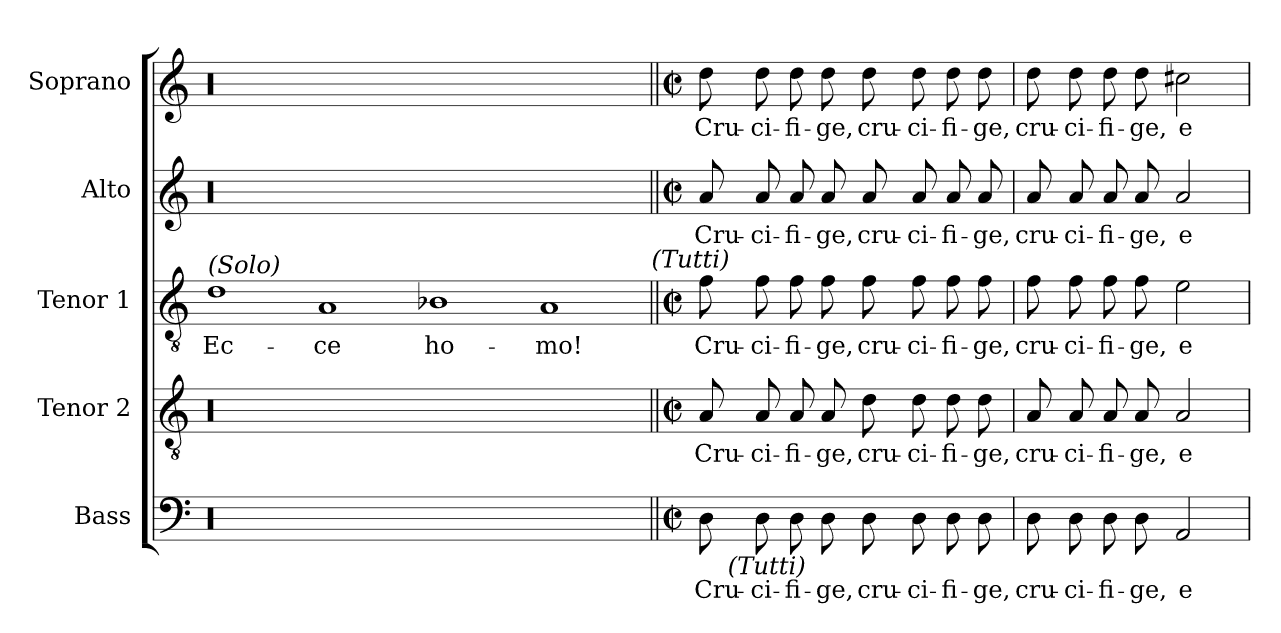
**kern	**text	**kern	**text	**kern	**text	**kern	**text	**kern	**text
*part5	*part5	*part4	*part4	*part3	*part3	*part2	*part2	*part1	*part1
*staff5	*staff5	*staff4	*staff4	*staff3	*staff3	*staff2	*staff2	*staff1	*staff1
*I"Bass	*	*I"Tenor 2	*	*I"Tenor 1	*	*I"Alto	*	*I"Soprano	*
*clefF4	*	*clefGv2	*	*clefGv2	*	*clefG2	*	*clefG2	*
*k[]	*	*k[]	*	*k[]	*	*k[]	*	*k[]	*
*C:	*	*C:	*	*C:	*	*C:	*	*C:	*
=1	=1	=1	=1	=1	=1	=1	=1	=1	=1
!	!	!	!	!LO:TX:a:i:t=(Solo)	!	!	!	!	!
00r	.	00r	.	1d	Ec-	00r	.	00r	.
.	.	.	.	1A	-ce	.	.	.	.
.	.	.	.	1B-X	ho-	.	.	.	.
.	.	.	.	1A	-mo!	.	.	.	.
!	!	!	!	!LO:TX:a:i:t=(Tutti)	!	!	!	!	!
=2||	=2||	=2||	=2||	=2||	=2||	=2||	=2||	=2||	=2||
*M2/2	*	*M2/2	*	*M2/2	*	*M2/2	*	*M2/2	*
*met(c|)	*	*met(c|)	*	*met(c|)	*	*met(c|)	*	*met(c|)	*
*^	*	*	*	*	*	*	*	*	*
8D\	16ryy	Cru-	8A/	Cru-	8f\	Cru-	8a/	Cru-	8dd\	Cru-
!	!LO:TX:b:i:t=(Tutti)	!	!	!	!	!	!	!	!	!
.	2...ryy	.	.	.	.	.	.	.	.	.
8D\	.	-ci-	8A/	-ci-	8f\	-ci-	8a/	-ci-	8dd\	-ci-
8D\	.	-fi-	8A/	-fi-	8f\	-fi-	8a/	-fi-	8dd\	-fi-
8D\	.	-ge,	8A/	-ge,	8f\	-ge,	8a/	-ge,	8dd\	-ge,
8D\	.	cru-	8d\	cru-	8f\	cru-	8a/	cru-	8dd\	cru-
8D\	.	-ci-	8d\	-ci-	8f\	-ci-	8a/	-ci-	8dd\	-ci-
8D\	.	-fi-	8d\	-fi-	8f\	-fi-	8a/	-fi-	8dd\	-fi-
8D\	.	-ge,	8d\	-ge,	8f\	-ge,	8a/	-ge,	8dd\	-ge,
*v	*v	*	*	*	*	*	*	*	*	*
=3	=3	=3	=3	=3	=3	=3	=3	=3	=3
8D\	cru-	8A/	cru-	8f\	cru-	8a/	cru-	8dd\	cru-
8D\	-ci-	8A/	-ci-	8f\	-ci-	8a/	-ci-	8dd\	-ci-
8D\	-fi-	8A/	-fi-	8f\	-fi-	8a/	-fi-	8dd\	-fi-
8D\	-ge,	8A/	-ge,	8f\	-ge,	8a/	-ge,	8dd\	-ge,
2AA/	e-	2A/	e-	2e\	e-	2a/	e-	2cc#X\	e-
=	=	=	=	=	=	=	=	=	=
*-	*-	*-	*-	*-	*-	*-	*-	*-	*-
